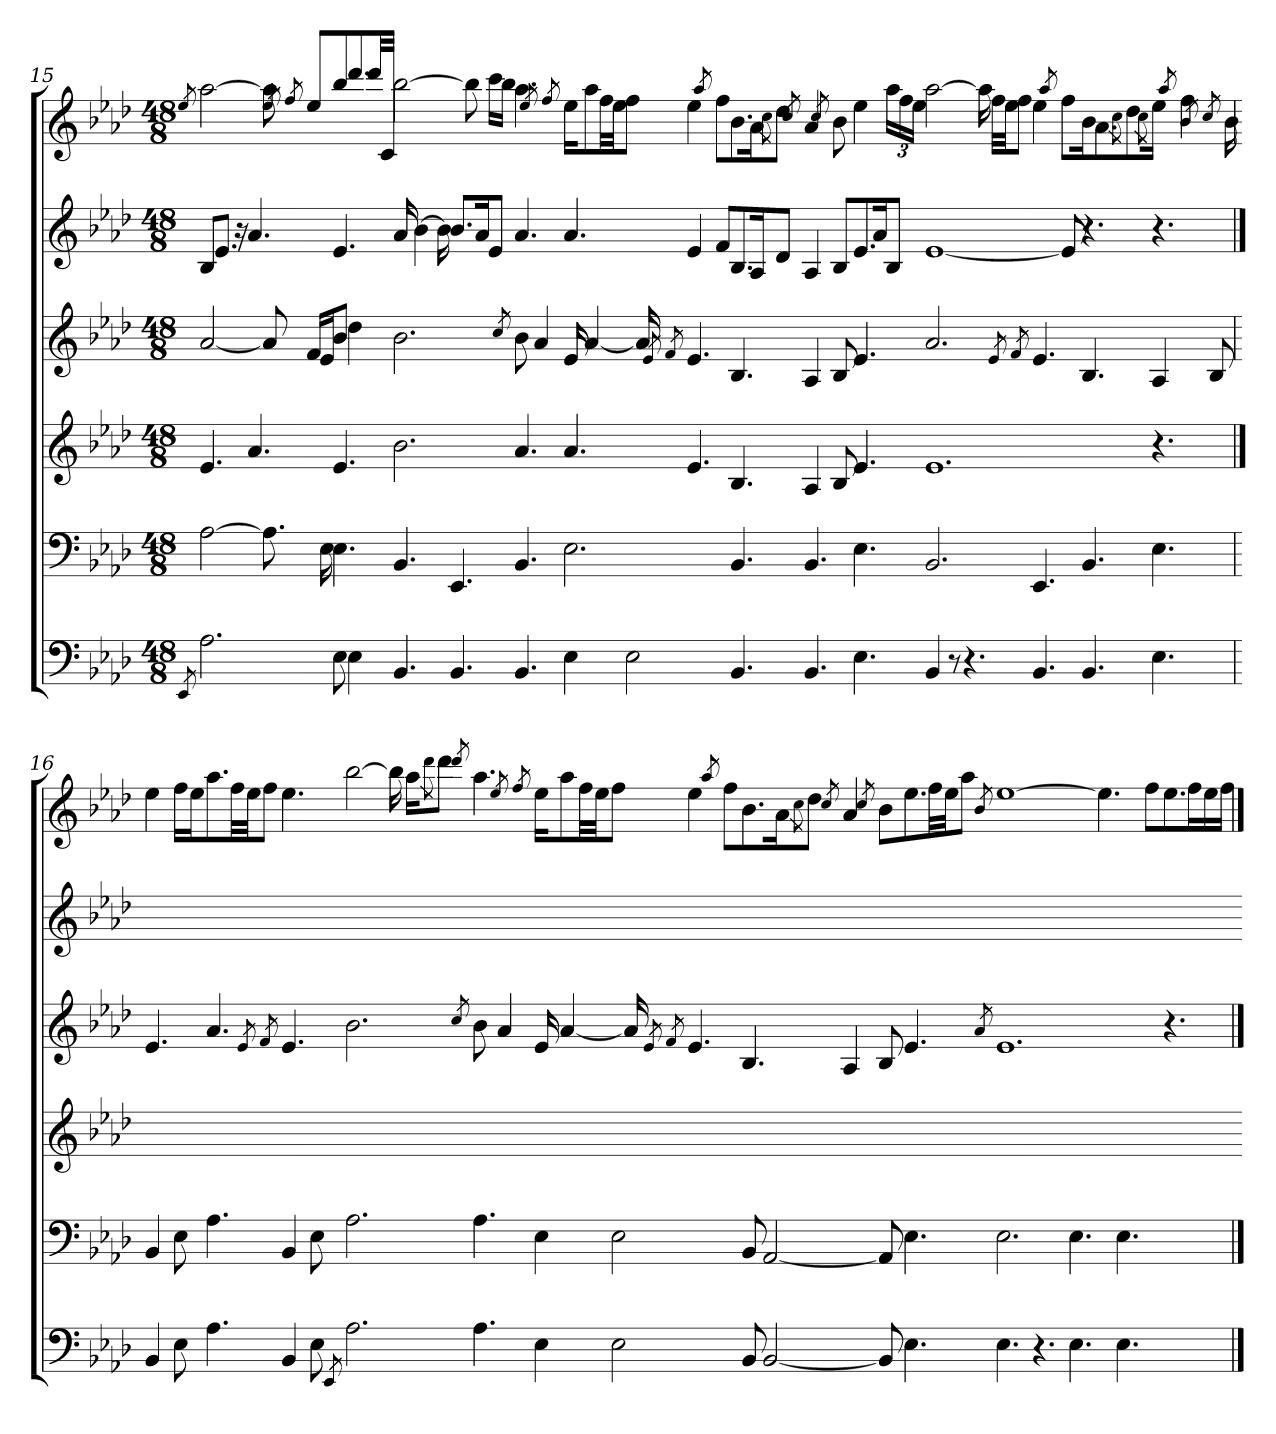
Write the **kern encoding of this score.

**kern	**kern	**kern	**kern	**kern	**kern
*part6	*part5	*part4	*part3	*part2	*part1
*staff6	*staff5	*staff4	*staff3	*staff2	*staff1
*clefF4	*clefF4	*clefG2	*clefG2	*clefG2	*clefG2
*k[b-e-a-d-]	*k[b-e-a-d-]	*k[b-e-a-d-]	*k[b-e-a-d-]	*k[b-e-a-d-]	*k[b-e-a-d-]
*M48/8	*M48/8	*M48/8	*M48/8	*M48/8	*M48/8
=15	=15	=15	=15	=15	=15
8qEE-	.	.	.	.	8qee-
2.A-	[2A-	4.e-	[2a-	8B-/L	[2aa-
.	.	.	.	8.e-/J	.
.	.	.	.	16r	.
.	.	4.a-	.	4.a-	.
.	8.A-]	.	8a-]	.	8aa-]
.	.	.	.	.	8qee-
.	.	.	.	.	8qff
.	.	.	16f/LL	.	8ee-/L
.	16E-	.	16e-/J	.	.
8E-	4.E-	4.e-	8b-/J	4.e-	8bb-/
4E-	.	.	4dd-	.	8.ddd-/
.	.	.	.	.	32ddd-/LL
.	.	.	.	.	32c/JJJ
4.BB-	4.BB-	2.b-	2.b-	16a-	[2bb-
.	.	.	.	[4b-	.
.	.	.	.	16b-]	.
4.BB-	4.EE-	.	.	8.b-/L	.
.	.	.	.	.	8bb-]
.	.	.	.	16a-/K	.
.	.	.	.	8e-/J	16ccc\LL
.	.	.	.	.	16bb-\JJ
.	.	.	8qcc	.	.
4.BB-	4.BB-	4.a-	8b-	4.a-	4.aa-
.	.	.	4a-	.	.
.	.	.	.	.	8qee-
.	.	.	.	.	8qff
4E-	2.E-	4.a-	16e-	4.a-	16ee-\KL
.	.	.	[4a-	.	8aa-\
.	.	.	.	.	32ff\LL
.	.	.	.	.	32ee-\JJ
2E-	.	.	.	.	8ff\J
.	.	.	16a-]	.	.
.	.	.	8qe-	.	.
.	.	.	8qf	.	.
.	.	4.e-	4.e-	4e-	4ee-
.	.	.	.	.	8qaa-
.	.	.	.	8f/L	8ff\L
4.BB-	4.BB-	4.B-	4.B-	8.B-/	8.b-\
.	.	.	.	16A-/K	16a-\K
.	.	.	.	.	8qcc\
.	.	.	.	8d-/J	8dd-\J
.	.	.	.	.	8qcc
4.BB-	4.BB-	4A-	4A-	4A-	4a-
.	.	.	.	.	8qcc
.	.	8B-	8B-	8B-/L	8b-
4.E-	4.E-	4.e-	4.e-	8.e-/	4ee-
.	.	.	.	16a-/K	.
.	.	.	.	8B-/J	24aa-\LL
.	.	.	.	.	24ff\
.	.	.	.	.	24ee-\JJ
4BB-	2.BB-	1.e-	2.a-	[1e-	[2aa-
8r	.	.	.	.	.
4.r	.	.	.	.	.
.	.	.	.	.	16aa-]
.	.	.	.	.	32ff\LLL
.	.	.	.	.	32ee-\JJ
.	.	.	.	.	8ff\J
.	.	.	8qe-	.	.
.	.	.	8qf	.	.
4.BB-	4.EE-	.	4.e-	.	4ee-
.	.	.	.	.	8qaa-
.	.	.	.	8e-]	8ff\L
4.BB-	4.BB-	.	4.B-	4.r	16b-\K
.	.	.	.	.	8.a-\
.	.	.	.	.	8qcc\
.	.	.	.	.	8dd-\
.	.	.	.	.	8qcc\
4.E-	4.E-	4.r	4A-	4.r	16ee-\Jk
.	.	.	.	.	8qaa-
.	.	.	.	.	4ff
.	.	.	8B-	.	.
.	.	.	.	.	8qb-
.	.	.	.	.	8qcc
.	.	.	.	.	16b-
=16	=16	==16	=16	==16	=16
4BB-	4BB-	00.ryy	4.e-	00.ryy	4ee-
8E-	8E-	.	.	.	16ff\LL
.	.	.	.	.	16ee-\J
4.A-	4.A-	.	4.a-	.	8.aa-\
.	.	.	.	.	32ff\LL
.	.	.	.	.	32ee-\JJ
.	.	.	.	.	8ff\J
.	.	.	8qe-	.	.
.	.	.	8qf	.	.
4BB-	4BB-	.	4.e-	.	4.ee-
8E-	8E-	.	.	.	.
8qEE-	.	.	.	.	.
2.A-	2.A-	.	2.b-	.	[2bb-
.	.	.	.	.	16bb-]
.	.	.	.	.	16aa-\KL
.	.	.	.	.	8qddd-\
.	.	.	.	.	8ddd-\J
.	.	.	8qcc	.	8qddd-
4.A-	4.A-	.	8b-	.	4.aa-
.	.	.	4a-	.	.
.	.	.	.	.	8qee-
.	.	.	.	.	8qff
4E-	4E-	.	16e-	.	16ee-\KL
.	.	.	[4a-	.	8aa-\
.	.	.	.	.	32ff\LL
.	.	.	.	.	32ee-\JJ
2E-	2E-	.	.	.	8ff\J
.	.	.	16a-]	.	.
.	.	.	8qe-	.	.
.	.	.	8qf	.	.
.	.	.	4.e-	.	4ee-
.	.	.	.	.	8qaa-
.	.	.	.	.	8ff\L
8BB-	8BB-	.	4.B-	.	8.b-\
[2BB-	[2AA-	.	.	.	.
.	.	.	.	.	16a-\K
.	.	.	.	.	8qcc\
.	.	.	.	.	8dd-\J
.	.	.	.	.	8qcc
.	.	.	4A-	.	4a-
.	.	.	.	.	8qcc
8BB-]	8AA-]	.	8B-	.	8b-\L
4.E-	4.E-	.	4.e-	.	8.ee-\
.	.	.	.	.	32ff\LL
.	.	.	.	.	32ee-\JJ
.	.	.	.	.	8aa-\J
.	.	.	8qa-	.	8qb-
4.E-	2.E-	.	1.e-	.	[1ee-
4.r	.	.	.	.	.
4.E-	4.E-	.	.	.	.
.	.	.	.	.	4.ee-]
4.E-	4.E-	.	.	.	.
.	.	.	.	.	8ff\L
4.ryy	4.ryy	.	4.r	.	8.ee-\
.	.	.	.	.	16ff\L
.	.	.	.	.	16ee-\
.	.	.	.	.	16ff\JJ
==	==	=	==	=	==
*-	*-	*-	*-	*-	*-
